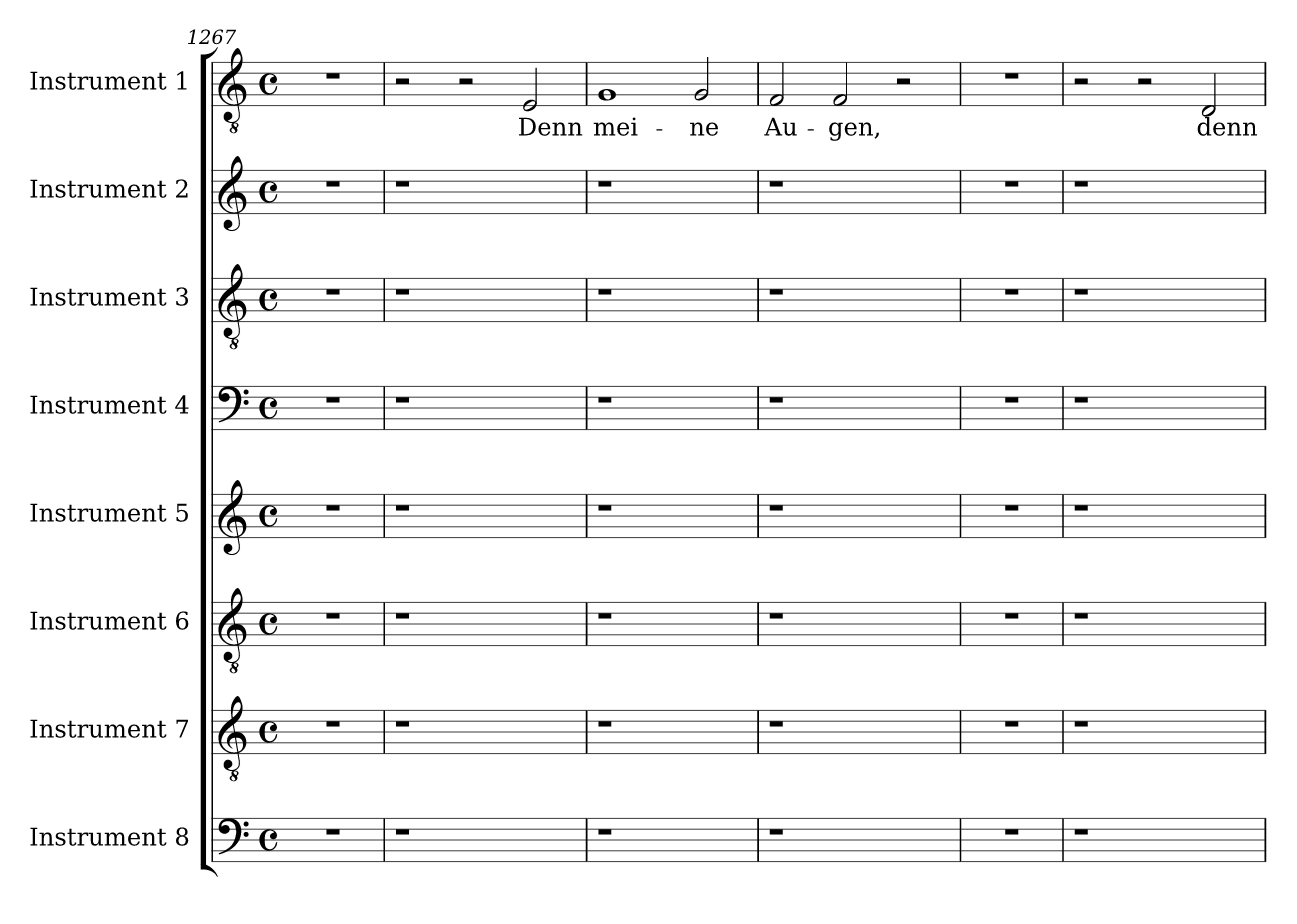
**kern	**kern	**kern	**kern	**kern	**kern	**kern	**kern	**text
*part8	*part7	*part6	*part5	*part4	*part3	*part2	*part1	*part1
*staff8	*staff7	*staff6	*staff5	*staff4	*staff3	*staff2	*staff1	*staff1
*I"Instrument 8	*I"Instrument 7	*I"Instrument 6	*I"Instrument 5	*I"Instrument 4	*I"Instrument 3	*I"Instrument 2	*I"Instrument 1	*
*clefF4	*clefGv2	*clefGv2	*clefG2	*clefF4	*clefGv2	*clefG2	*clefGv2	*
*M4/4	*M4/4	*M4/4	*M4/4	*M4/4	*M4/4	*M4/4	*M4/4	*
*met(c)	*met(c)	*met(c)	*met(c)	*met(c)	*met(c)	*met(c)	*met(c)	*
=1267	=1267	=1267	=1267	=1267	=1267	=1267	=1267	=1267
1r	1r	1r	1r	1r	1r	1r	1r	.
=1268	=1268	=1268	=1268	=1268	=1268	=1268	=1268	=1268
1r	1r	1r	1r	1r	1r	1r	2r	.
.	.	.	.	.	.	.	2r	.
!	!	!	!	!	!	!	!	!LO:LY:b:cj
2ryy	2ryy	2ryy	2ryy	2ryy	2ryy	2ryy	2E/	Denn
=1269	=1269	=1269	=1269	=1269	=1269	=1269	=1269	=1269
!	!	!	!	!	!	!	!	!LO:LY:b:cj
1r	1r	1r	1r	1r	1r	1r	1G	mei-
!	!	!	!	!	!	!	!	!LO:LY:b:cj
2ryy	2ryy	2ryy	2ryy	2ryy	2ryy	2ryy	2G/	-ne
!!LO:LB:g=z
=1270	=1270	=1270	=1270	=1270	=1270	=1270	=1270	=1270
!	!	!	!	!	!	!	!	!LO:LY:b:cj
1r	1r	1r	1r	1r	1r	1r	2F/	Au-
!	!	!	!	!	!	!	!	!LO:LY:b:cj
.	.	.	.	.	.	.	2F/	-gen,
2ryy	2ryy	2ryy	2ryy	2ryy	2ryy	2ryy	2r	.
=1271	=1271	=1271	=1271	=1271	=1271	=1271	=1271	=1271
1r	1r	1r	1r	1r	1r	1r	1r	.
=1272	=1272	=1272	=1272	=1272	=1272	=1272	=1272	=1272
1r	1r	1r	1r	1r	1r	1r	2r	.
.	.	.	.	.	.	.	2r	.
!	!	!	!	!	!	!	!	!LO:LY:b:cj
2ryy	2ryy	2ryy	2ryy	2ryy	2ryy	2ryy	2D/	denn
=	=	=	=	=	=	=	=	=
*-	*-	*-	*-	*-	*-	*-	*-	*-
